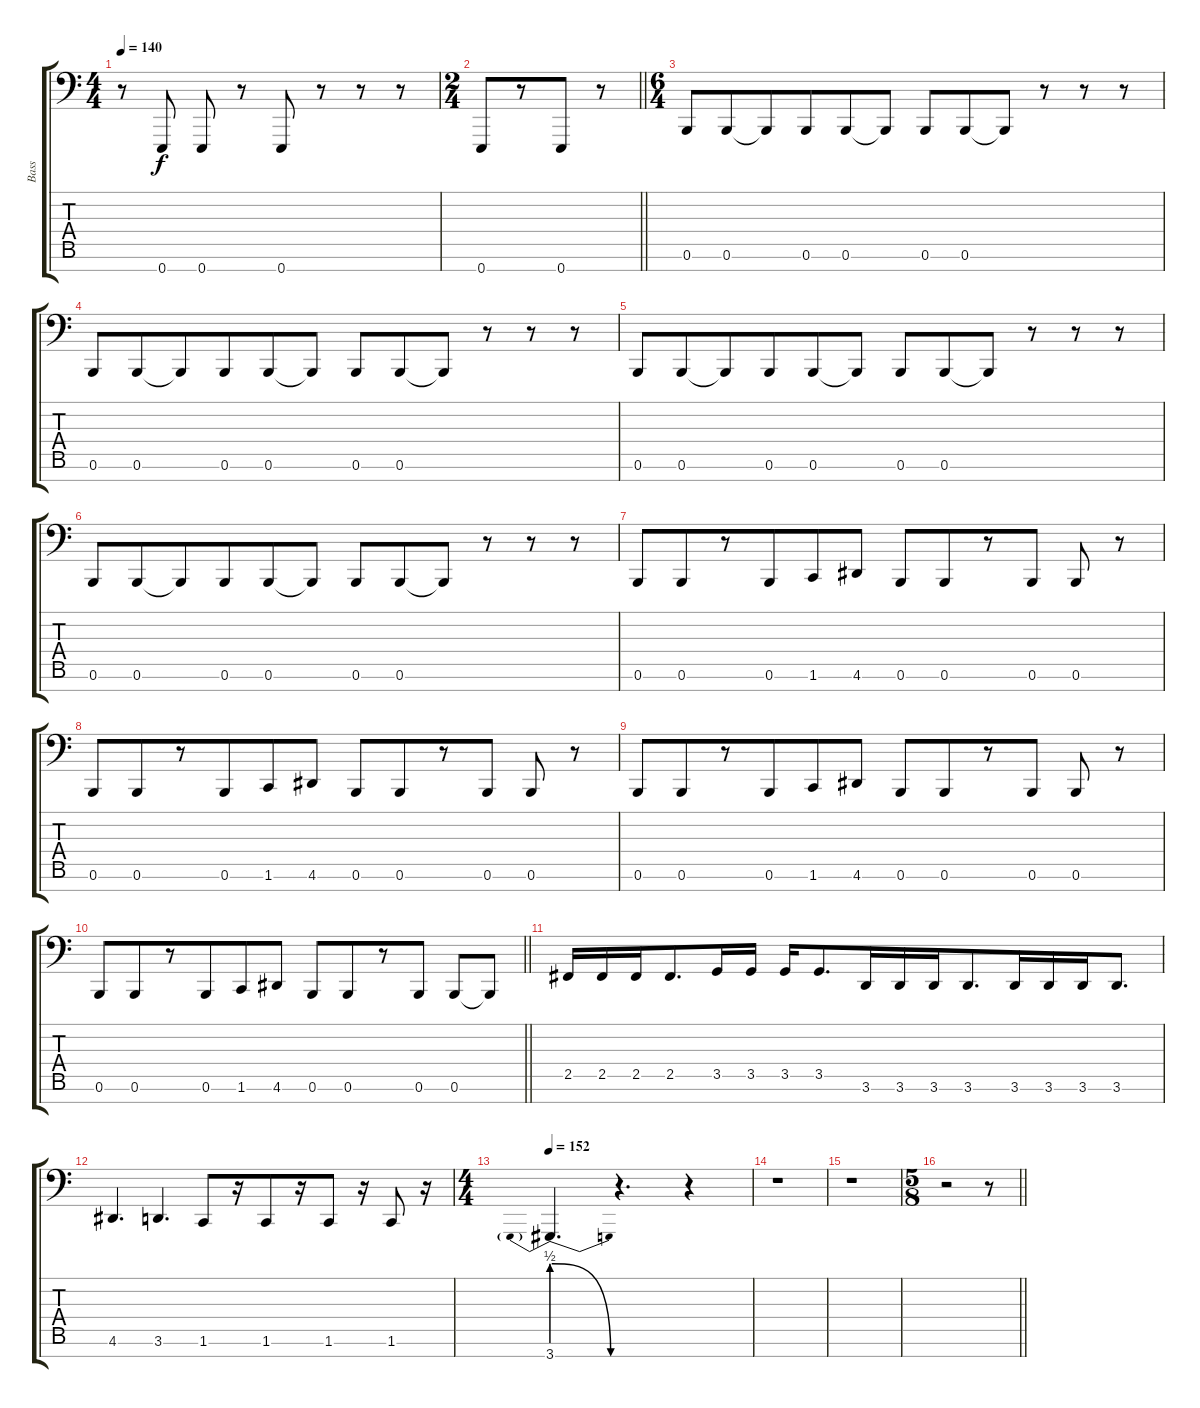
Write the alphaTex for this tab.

\track ("Bass" "Bass") {instrument electricbassfinger}
\staff {score tabs}
\tuning (B2 Gb2 E2 B1 E1 B0 E0) {hide}
\ts (4 4)
\tempo 140
\clef f4
\ks c
r.8{dy f beam merge} 0.7.8 0.7.8 r.8{beam merge} 0.7.8{beam merge} r.8 r.8{beam merge} r.8 |
\ts (2 4)
\barLineRight lightlight
0.7.8{beam merge} r.8 0.7.8 r.8 |
\ts (6 4)
\section ("" "")
0.6.8{beam merge} 0.6.8{beam merge} 0.6{t}.8{beam merge} 0.6.8{beam merge} 0.6.8 0.6{t}.8 0.6.8{beam merge} 0.6.8{beam merge} 0.6{t}.8 r.8 r.8 r.8 |
0.6.8{beam merge} 0.6.8{beam merge} 0.6{t}.8{beam merge} 0.6.8{beam merge} 0.6.8 0.6{t}.8 0.6.8{beam merge} 0.6.8{beam merge} 0.6{t}.8 r.8 r.8 r.8 |
0.6.8{beam merge} 0.6.8{beam merge} 0.6{t}.8{beam merge} 0.6.8{beam merge} 0.6.8 0.6{t}.8 0.6.8{beam merge} 0.6.8{beam merge} 0.6{t}.8 r.8 r.8 r.8 |
0.6.8{beam merge} 0.6.8{beam merge} 0.6{t}.8{beam merge} 0.6.8{beam merge} 0.6.8 0.6{t}.8 0.6.8{beam merge} 0.6.8{beam merge} 0.6{t}.8 r.8 r.8 r.8 |
0.6.8{beam merge} 0.6.8{beam merge} r.8{beam merge} 0.6.8{beam merge} 1.6.8 4.6.8 0.6.8{beam merge} 0.6.8{beam merge} r.8 0.6.8 0.6.8 r.8 |
0.6.8{beam merge} 0.6.8{beam merge} r.8{beam merge} 0.6.8{beam merge} 1.6.8 4.6.8 0.6.8{beam merge} 0.6.8{beam merge} r.8 0.6.8 0.6.8 r.8 |
0.6.8{beam merge} 0.6.8{beam merge} r.8{beam merge} 0.6.8{beam merge} 1.6.8 4.6.8 0.6.8{beam merge} 0.6.8{beam merge} r.8 0.6.8 0.6.8 r.8 |
\barLineRight lightlight
0.6.8{beam merge} 0.6.8{beam merge} r.8{beam merge} 0.6.8{beam merge} 1.6.8 4.6.8 0.6.8{beam merge} 0.6.8{beam merge} r.8 0.6.8 0.6.8 0.6{t}.8 |
\section ("" "")
2.5.16 2.5.16{beam merge} 2.5.16 2.5.8{d beam merge} 3.5.16{beam merge} 3.5.16 3.5.16 3.5.8{d beam merge} 3.6.16{beam merge} 3.6.16{beam merge} 3.6.16{beam merge} 3.6.8{d beam merge} 3.6.16 3.6.16{beam merge} 3.6.16 3.6.8{d} |
4.6.4{d} 3.6.4{d} 1.6.8{beam merge} r.16{beam merge} 1.6.8{beam merge} r.16 1.6.8 r.16{beam merge} 1.6.8{beam merge} r.16 |
\ts (4 4)
\tempo 152
3.7{be (prebendrelease 0 2 60 0)}.4{d} r.4{d} r.4 |
r.1 |
r.1 |
\ts (5 8)
\barLineRight lightlight
r.2{beam merge} r.8
